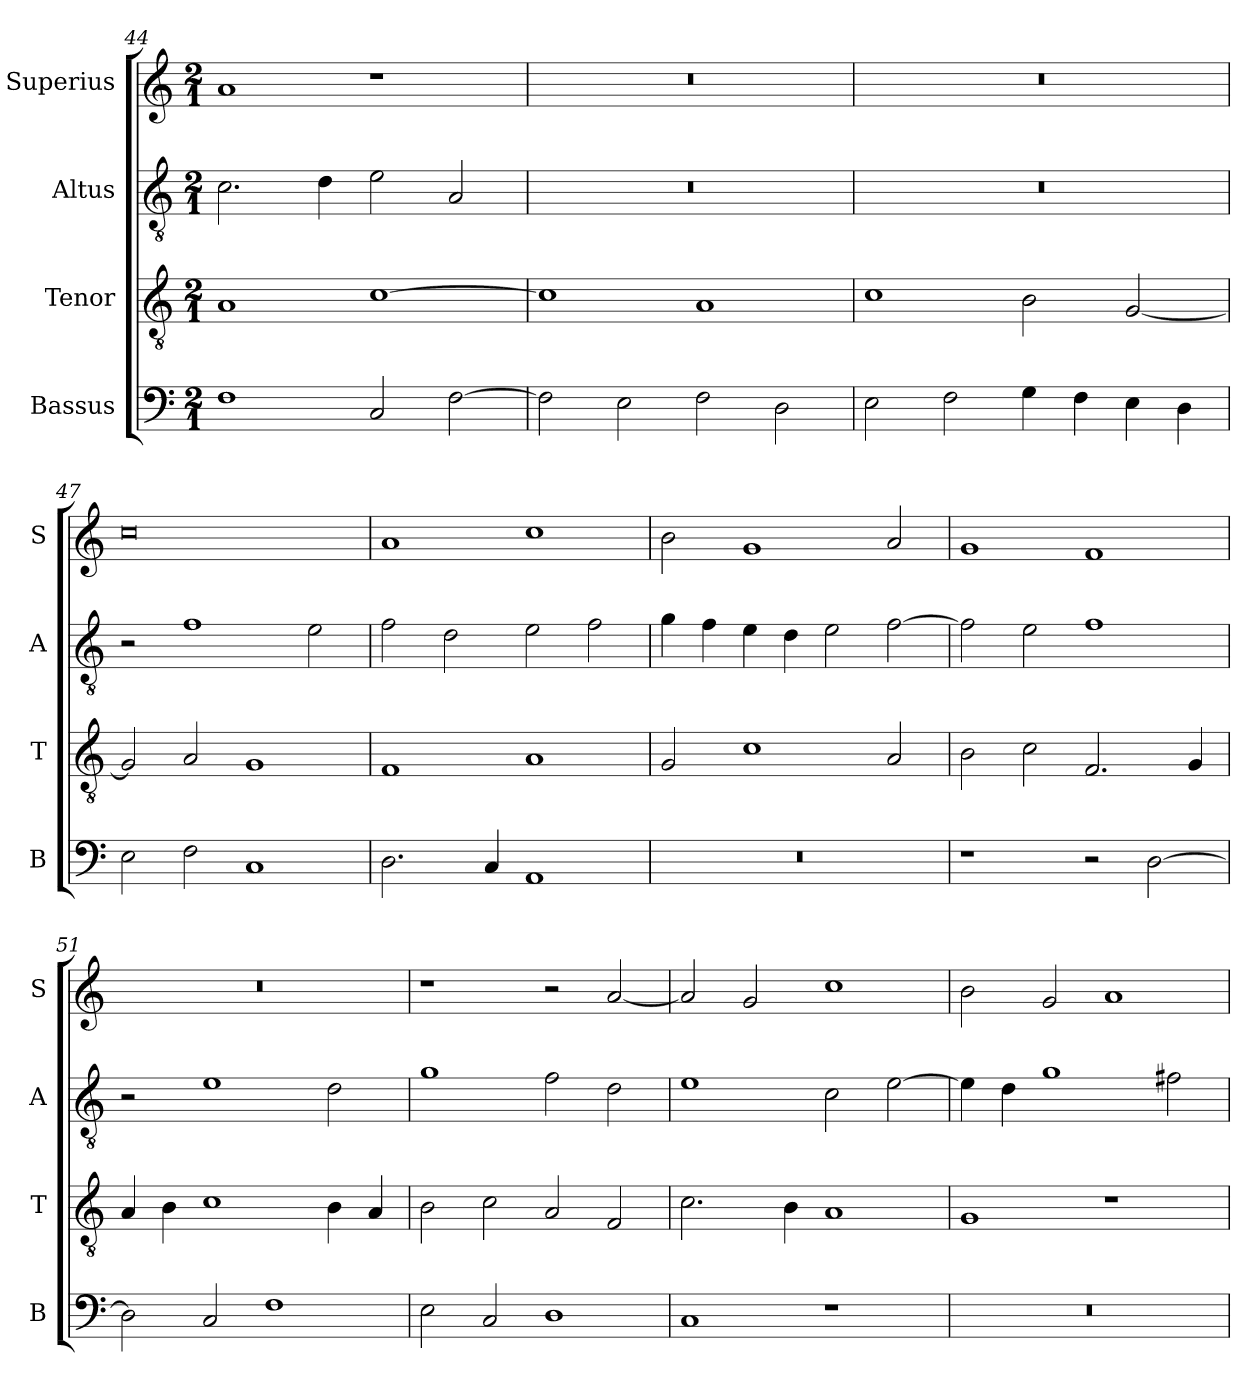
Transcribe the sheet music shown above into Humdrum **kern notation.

**kern	**kern	**kern	**kern
*part4	*part3	*part2	*part1
*staff4	*staff3	*staff2	*staff1
*I"Bassus	*I"Tenor	*I"Altus	*I"Superius
*I'B	*I'T	*I'A	*I'S
*clefF4	*clefGv2	*clefGv2	*clefG2
*k[]	*k[]	*k[]	*k[]
*C:	*C:	*C:	*C:
*M2/1	*M2/1	*M2/1	*M2/1
=44	=44	=44	=44
1F	1A	2.c	1a
.	.	4d	.
2C	[1c	2e	1r
[2F	.	2A	.
=45	=45	=45	=45
2F]	1c]	0r	0r
2E	.	.	.
2F	1A	.	.
2D	.	.	.
=46	=46	=46	=46
2E	1c	0r	0r
2F	.	.	.
4G	2B	.	.
4F	.	.	.
4E	[2G	.	.
4D	.	.	.
=47	=47	=47	=47
2E	2G]	2r	0cc
2F	2A	1f	.
1C	1G	.	.
.	.	2e	.
=48	=48	=48	=48
2.D	1F	2f	1a
.	.	2d	.
4C	.	.	.
1AA	1A	2e	1cc
.	.	2f	.
=49	=49	=49	=49
0r	2G	4g	2b
.	.	4f	.
.	1c	4e	1g
.	.	4d	.
.	.	2e	.
.	2A	[2f	2a
=50	=50	=50	=50
1r	2B	2f]	1g
.	2c	2e	.
2r	2.F	1f	1f
[2D	.	.	.
.	4G	.	.
=51	=51	=51	=51
2D]	4A	2r	0r
.	4B	.	.
2C	1c	1e	.
1F	.	.	.
.	4B	2d	.
.	4A	.	.
=52	=52	=52	=52
2E	2B	1g	1r
2C	2c	.	.
1D	2A	2f	2r
.	2F	2d	[2a
=53	=53	=53	=53
1C	2.c	1e	2a]
.	.	.	2g
.	4B	.	.
1r	1A	2c	1cc
.	.	[2e	.
=54	=54	=54	=54
0r	1G	4e]	2b
.	.	4d	.
.	.	1g	2g
.	1r	.	1a
.	.	2f#X	.
=	=	=	=
*-	*-	*-	*-
